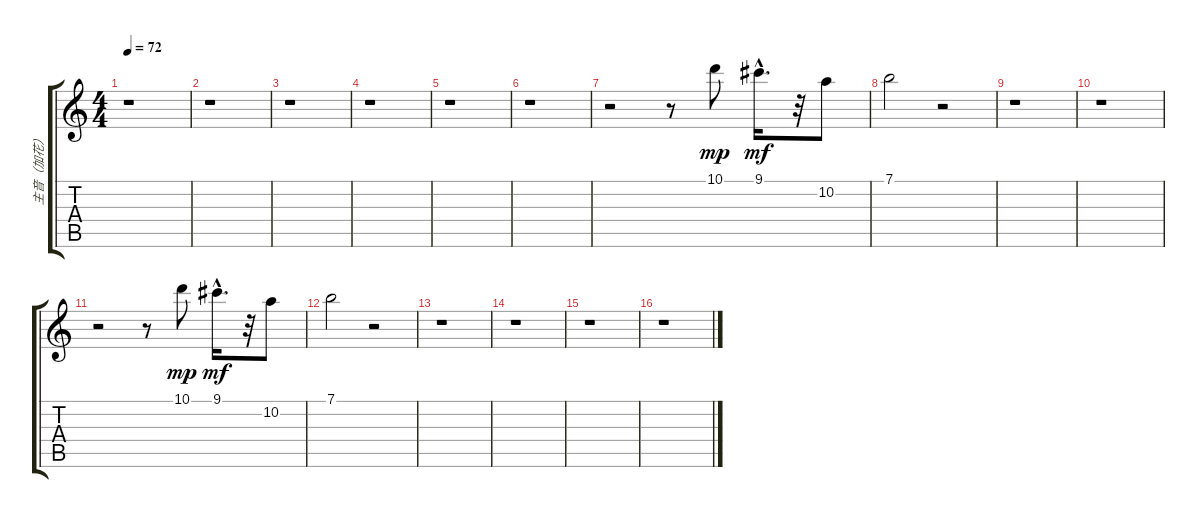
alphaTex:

\track ("主音（加花）" "主音（加花）") {instrument overdrivenguitar}
\staff {score tabs}
\tuning (E4 B3 G3 D3 A2 E2) {hide}
\ts (4 4)
\tempo 72
\clef g2
\ks c
r.1{dy mf} |
r.1 |
r.1 |
r.1 |
r.1 |
r.1 |
r.2 r.8 10.1.8{dy mp} 9.1{hac}.16{d dy mf} r.32 10.2.8 |
7.1.2 r.2 |
r.1 |
r.1 |
r.2 r.8 10.1.8{dy mp} 9.1{hac}.16{d dy mf} r.32 10.2.8 |
7.1.2 r.2 |
r.1 |
r.1 |
r.1 |
r.1
